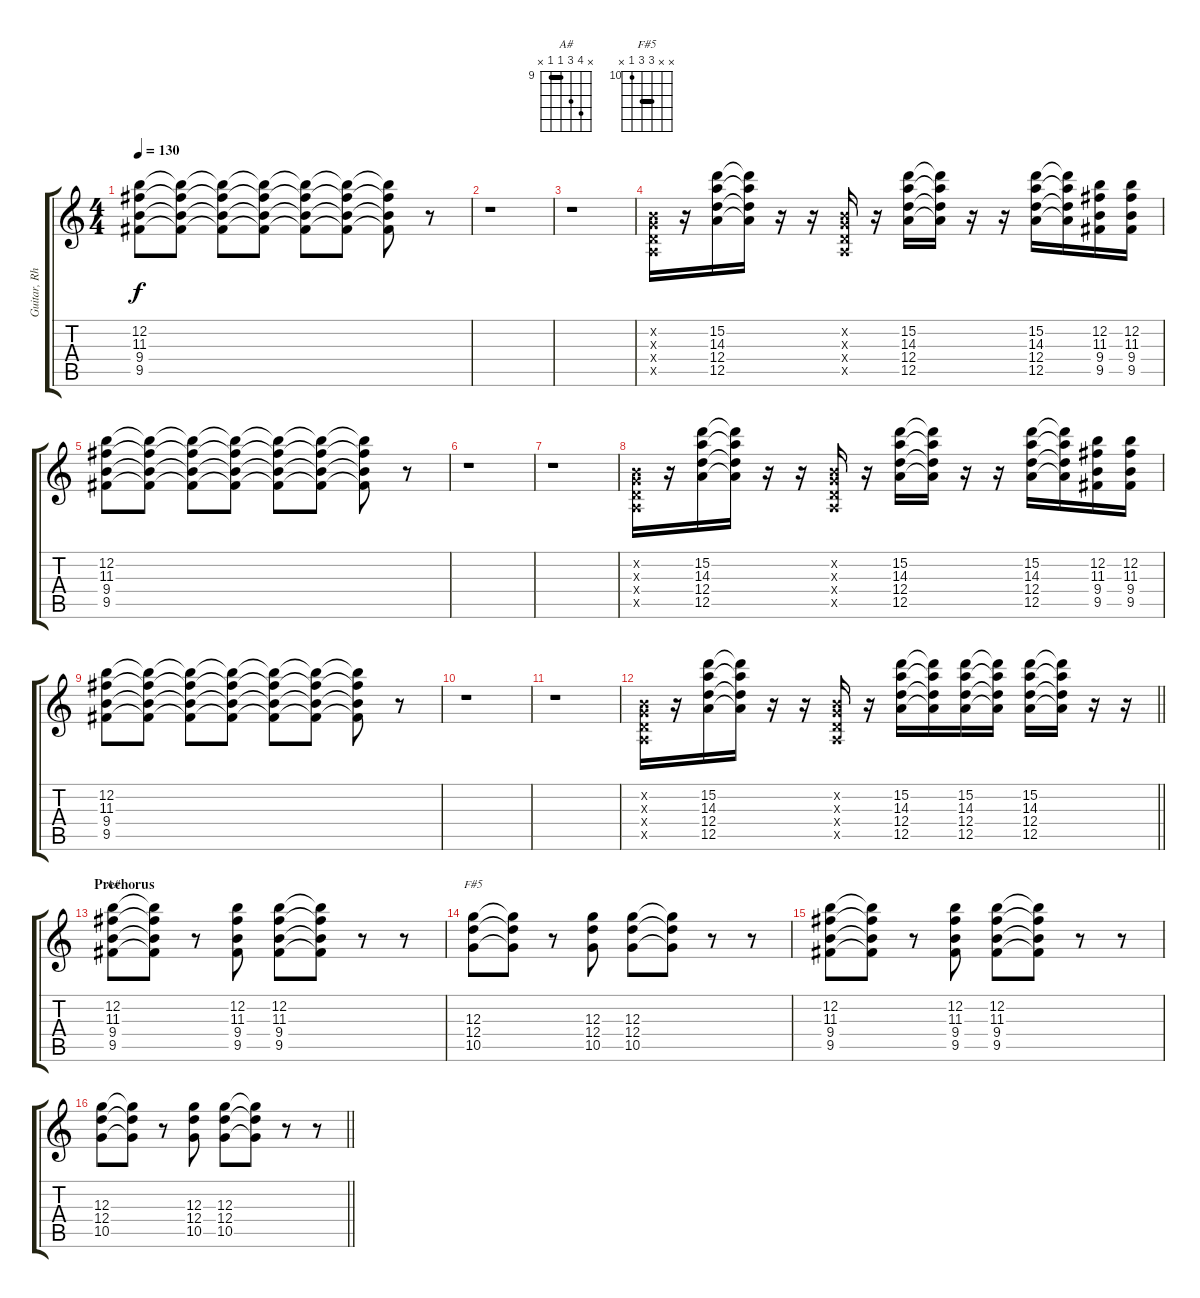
\track ("Guitar, Rhythm" "Guitar, Rh") {instrument overdrivenguitar}
\staff {score tabs}
\tuning (E4 B3 G3 D3 A2 E2) {hide}
\chord ("A#" x 12 11 9 9 x) {firstfret 9 barre 9}
\chord ("F#5" x x 12 12 10 x) {firstfret 10 barre 12}
\ts (4 4)
\tempo 130
\clef g2
\ks c
(12.2 11.3 9.4 9.5).8{dy f} (12.2{t} 11.3{t} 9.4{t} 9.5{t}).8 (12.2{t} 11.3{t} 9.4{t} 9.5{t}).8 (12.2{t} 11.3{t} 9.4{t} 9.5{t}).8 (12.2{t} 11.3{t} 9.4{t} 9.5{t}).8 (12.2{t} 11.3{t} 9.4{t} 9.5{t}).8 (12.2{t} 11.3{t} 9.4{t} 9.5{t}).8 r.8 |
r.1 |
r.1 |
(0.2{x} 0.3{x} 0.4{x} 0.5{x}).16 r.16 (15.2 14.3 12.4 12.5).16 (15.2{t} 14.3{t} 12.4{t} 12.5{t}).16 r.16 r.16 (0.2{x} 0.3{x} 0.4{x} 0.5{x}).16 r.16 (15.2 14.3 12.4 12.5).16 (15.2{t} 14.3{t} 12.4{t} 12.5{t}).16 r.16 r.16 (15.2 14.3 12.4 12.5).16 (15.2{t} 14.3{t} 12.4{t} 12.5{t}).16 (12.2 11.3 9.4 9.5).16 (12.2 11.3 9.4 9.5).16 |
(12.2 11.3 9.4 9.5).8 (12.2{t} 11.3{t} 9.4{t} 9.5{t}).8 (12.2{t} 11.3{t} 9.4{t} 9.5{t}).8 (12.2{t} 11.3{t} 9.4{t} 9.5{t}).8 (12.2{t} 11.3{t} 9.4{t} 9.5{t}).8 (12.2{t} 11.3{t} 9.4{t} 9.5{t}).8 (12.2{t} 11.3{t} 9.4{t} 9.5{t}).8 r.8 |
r.1 |
r.1 |
(0.2{x} 0.3{x} 0.4{x} 0.5{x}).16 r.16 (15.2 14.3 12.4 12.5).16 (15.2{t} 14.3{t} 12.4{t} 12.5{t}).16 r.16 r.16 (0.2{x} 0.3{x} 0.4{x} 0.5{x}).16 r.16 (15.2 14.3 12.4 12.5).16 (15.2{t} 14.3{t} 12.4{t} 12.5{t}).16 r.16 r.16 (15.2 14.3 12.4 12.5).16 (15.2{t} 14.3{t} 12.4{t} 12.5{t}).16 (12.2 11.3 9.4 9.5).16 (12.2 11.3 9.4 9.5).16 |
(12.2 11.3 9.4 9.5).8 (12.2{t} 11.3{t} 9.4{t} 9.5{t}).8 (12.2{t} 11.3{t} 9.4{t} 9.5{t}).8 (12.2{t} 11.3{t} 9.4{t} 9.5{t}).8 (12.2{t} 11.3{t} 9.4{t} 9.5{t}).8 (12.2{t} 11.3{t} 9.4{t} 9.5{t}).8 (12.2{t} 11.3{t} 9.4{t} 9.5{t}).8 r.8 |
r.1 |
r.1 |
\barLineRight lightlight
(0.2{x} 0.3{x} 0.4{x} 0.5{x}).16 r.16 (15.2 14.3 12.4 12.5).16 (15.2{t} 14.3{t} 12.4{t} 12.5{t}).16 r.16 r.16 (0.2{x} 0.3{x} 0.4{x} 0.5{x}).16 r.16 (15.2 14.3 12.4 12.5).16 (15.2{t} 14.3{t} 12.4{t} 12.5{t}).16 (15.2 14.3 12.4 12.5).16 (15.2{t} 14.3{t} 12.4{t} 12.5{t}).16 (15.2 14.3 12.4 12.5).16 (15.2{t} 14.3{t} 12.4{t} 12.5{t}).16 r.16 r.16 |
\section ("" "Prechorus")
(12.2 11.3 9.4 9.5).8{ch "A#"} (12.2{t} 11.3{t} 9.4{t} 9.5{t}).8 r.8 (12.2 11.3 9.4 9.5).8 (12.2 11.3 9.4 9.5).8 (12.2{t} 11.3{t} 9.4{t} 9.5{t}).8 r.8 r.8 |
(12.3 12.4 10.5).8{ch "F#5"} (12.3{t} 12.4{t} 10.5{t}).8 r.8 (12.3 12.4 10.5).8 (12.3 12.4 10.5).8 (12.3{t} 12.4{t} 10.5{t}).8 r.8 r.8 |
(12.2 11.3 9.4 9.5).8 (12.2{t} 11.3{t} 9.4{t} 9.5{t}).8 r.8 (12.2 11.3 9.4 9.5).8 (12.2 11.3 9.4 9.5).8 (12.2{t} 11.3{t} 9.4{t} 9.5{t}).8 r.8 r.8 |
\barLineRight lightlight
(12.3 12.4 10.5).8 (12.3{t} 12.4{t} 10.5{t}).8 r.8 (12.3 12.4 10.5).8 (12.3 12.4 10.5).8 (12.3{t} 12.4{t} 10.5{t}).8 r.8 r.8
